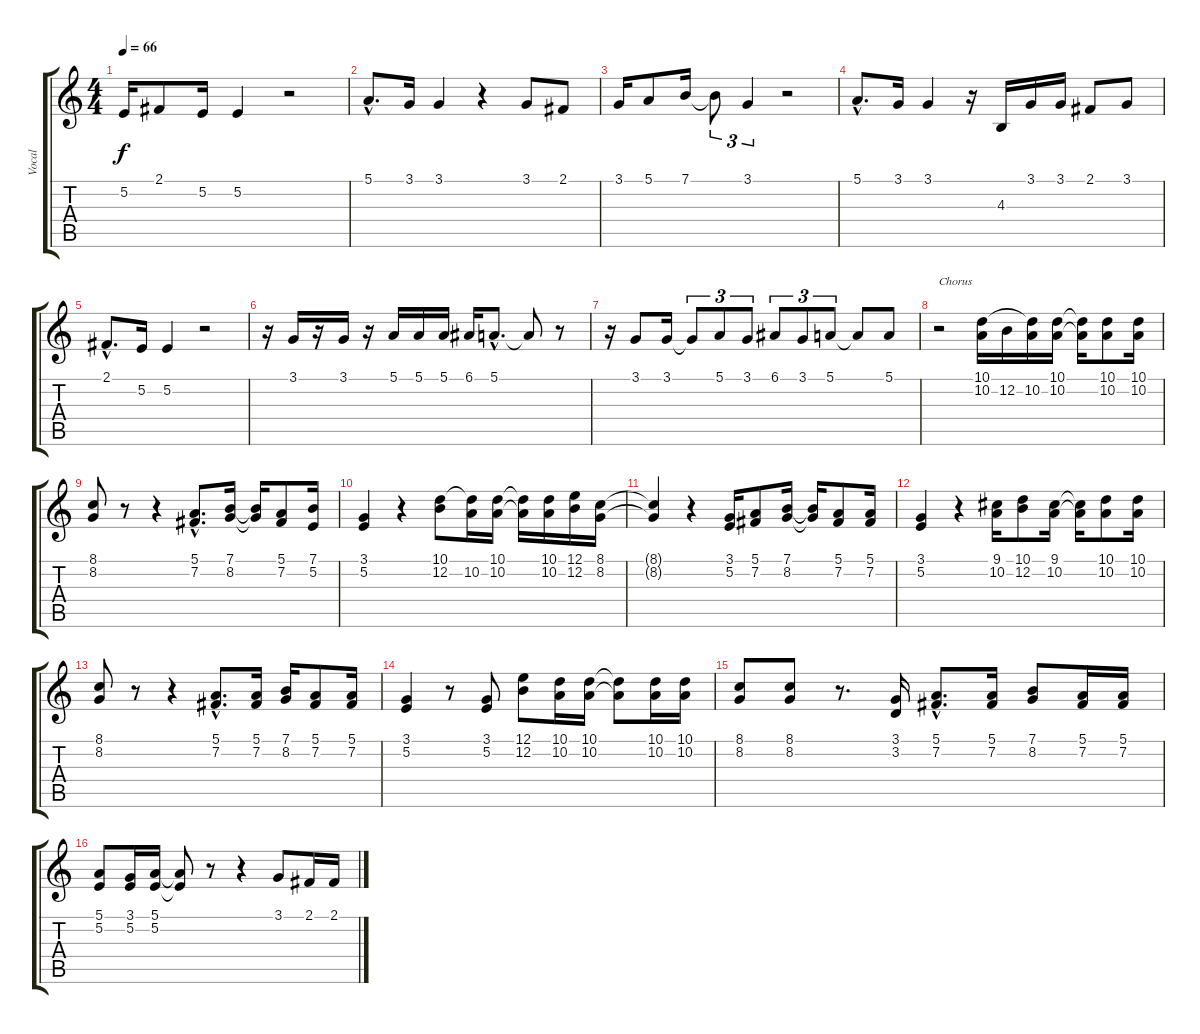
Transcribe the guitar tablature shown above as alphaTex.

\track ("Vocal" "Vocal") {instrument cello}
\staff {score tabs}
\tuning (E4 B3 G3 D3 A2 E2) {hide}
\ts (4 4)
\tempo 66
\clef g2
\ks c
5.2.16{dy f} 2.1.8 5.2.16 5.2.4 r.2 |
5.1{hac}.8{d} 3.1.16 3.1.4 r.4 3.1.8 2.1.8 |
3.1.16 5.1.8 7.1.16 7.1{t}.8{tu (3 2)} 3.1.4{tu (3 2)} r.2 |
5.1{hac}.8{d} 3.1.16 3.1.4 r.16 4.3.16 3.1.16 3.1.16 2.1.8 3.1.8 |
2.1{hac}.8{d} 5.2.16 5.2.4 r.2 |
r.16 3.1.16 r.16 3.1.16 r.16 5.1.16 5.1.16 5.1.16 6.1.16 5.1{hac}.8{d} 5.1{t}.8 r.8 |
r.16 3.1.8 3.1.16 3.1{t}.8{tu (3 2)} 5.1.8{tu (3 2)} 3.1.8{tu (3 2)} 6.1.8{tu (3 2)} 3.1.8{tu (3 2)} 5.1.8{tu (3 2)} 5.1{t}.8 5.1.8 |
r.2{txt "Chorus"} (10.1 10.2).16 12.2.16 (10.1{t} 10.2).16 (10.1 10.2).16 (10.1{t} 10.2{t}).16 (10.1 10.2).8 (10.1 10.2).16 |
(8.1 8.2).8 r.8 r.4 (5.1{hac} 7.2{hac}).8{d} (7.1 8.2).16 (7.1{t} 8.2{t}).16 (5.1 7.2).8 (7.1 5.2).16 |
(3.1 5.2).4 r.4 (10.1 12.2).8 (10.1{t} 10.2).16 (10.1 10.2).16 (10.1{t} 10.2{t}).16 (10.1 10.2).16 (12.1 12.2).16 (8.1 8.2).16 |
(8.1{t} 8.2{t}).4 r.4 (3.1 5.2).16 (5.1 7.2).8 (7.1 8.2).16 (7.1{t} 8.2{t}).16 (5.1 7.2).8 (5.1 7.2).16 |
(3.1 5.2).4 r.4 (9.1 10.2).16 (10.1 12.2).8 (9.1 10.2).16 (9.1{t} 10.2{t}).16 (10.1 10.2).8 (10.1 10.2).16 |
(8.1 8.2).8 r.8 r.4 (5.1{hac} 7.2{hac}).8{d} (5.1 7.2).16 (7.1 8.2).16 (5.1 7.2).8 (5.1 7.2).16 |
(3.1 5.2).4 r.8 (3.1 5.2).8 (12.1 12.2).8 (10.1 10.2).16 (10.1 10.2).16 (10.1{t} 10.2{t}).8 (10.1 10.2).16 (10.1 10.2).16 |
(8.1 8.2).8 (8.1 8.2).8 r.8{d} (3.1 3.2).16 (5.1{hac} 7.2{hac}).8{d} (5.1 7.2).16 (7.1 8.2).8 (5.1 7.2).16 (5.1 7.2).16 |
(5.1 5.2).8 (3.1 5.2).16 (5.1 5.2).16 (5.1{t} 5.2{t}).8 r.8 r.4 3.1.8 2.1.16 2.1.16
